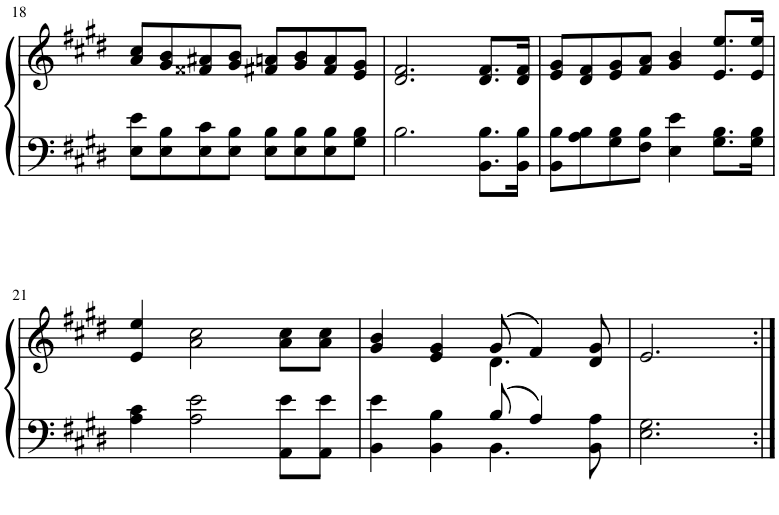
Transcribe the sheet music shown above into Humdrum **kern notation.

**kern	**kern
*part1	*part1
*staff2	*staff1
*I"Piano	*
*I'Pno.	*
!!LO:PB:g=z
*clefF4	*clefG2
*k[f#c#g#d#]	*k[f#c#g#d#]
*M4/4	*M4/4
=18	=18
8E\ 8e\L	8a/ 8cc#/L
8E\ 8B\	8g#/ 8b/
8E\ 8c#\	8f##X/ 8a#X/
8E\ 8B\J	8g#/ 8b/J
8E\ 8B\L	8f#X/ 8an/L
8E\ 8B\	8g#/ 8b/
8E\ 8B\	8f#/ 8a/
8G#\ 8B\J	8e/ 8g#/J
=19	=19
2.B\	2.d#/ 2.f#/
8.BB\ 8.B\L	8.d#/ 8.f#/L
16BB\ 16B\Jk	16d#/ 16f#/Jk
=20	=20
8BB\ 8B\L	8e/ 8g#/L
8A\ 8B\	8d#/ 8f#/
8G#\ 8B\	8e/ 8g#/
8F#\ 8B\J	8f#/ 8a/J
4E\ 4e\	4g#/ 4b/
8.G#\ 8.B\L	8.e/ 8.ee/L
16G#\ 16B\Jk	16e/ 16ee/Jk
!!LO:LB:g=z
=21	=21
4A\ 4c#\	4e/ 4ee/
2A\ 2e\	2a\ 2cc#\
8AA\ 8e\L	8a\ 8cc#\L
8AA\ 8e\J	8a\ 8cc#\J
=22	=22
*^	*^
4ryy	4BB\ 4e\	4g#/ 4b/	2ryy
4ryy	4BB\ 4B\	4e/ 4g#/	.
8B/	4.BB\	(8g#/	4.d#\
4A/	.	4f#/)	.
8ryy	8BB\ 8A\	8d#/ 8g#/	8ryy
*v	*v	*	*
*	*v	*v
=23	=23
2.E\ 2.G#\	2.e/
=:|!	=:|!
*-	*-
